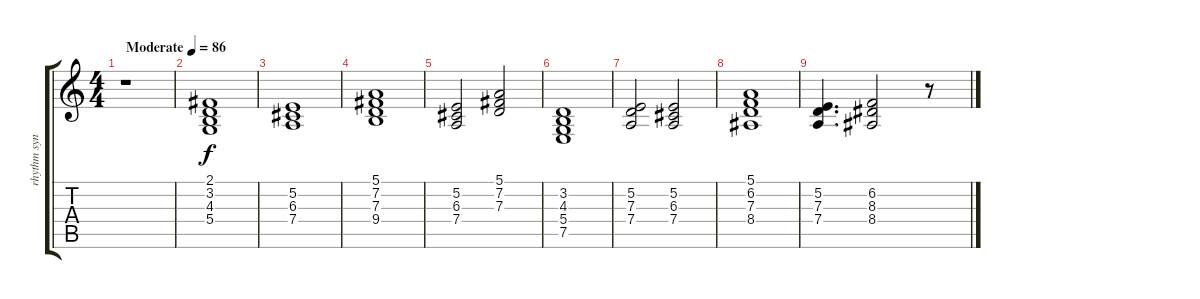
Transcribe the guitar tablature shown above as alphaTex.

\track ("rhythm synth" "rhythm syn") {instrument orchestralharp}
\staff {score tabs}
\tuning (E4 B3 G3 D3 A2 E2) {hide}
\ts (4 4)
\tempo (86 "Moderate")
\clef g2
\ks c
r.1{dy f instrument orchestralharp} |
(2.1 3.2 4.3 5.4).1 |
(5.2 6.3 7.4).1 |
(5.1 7.2 7.3 9.4).1 |
(5.2 6.3 7.4).2 (5.1 7.2 7.3).2 |
(3.2 4.3 5.4 7.5).1 |
(5.2 7.3 7.4).2 (5.2 6.3 7.4).2 |
(5.1 6.2 7.3 8.4).1 |
(5.2 7.3 7.4).4{d} (6.2 8.3 8.4).2 r.8
